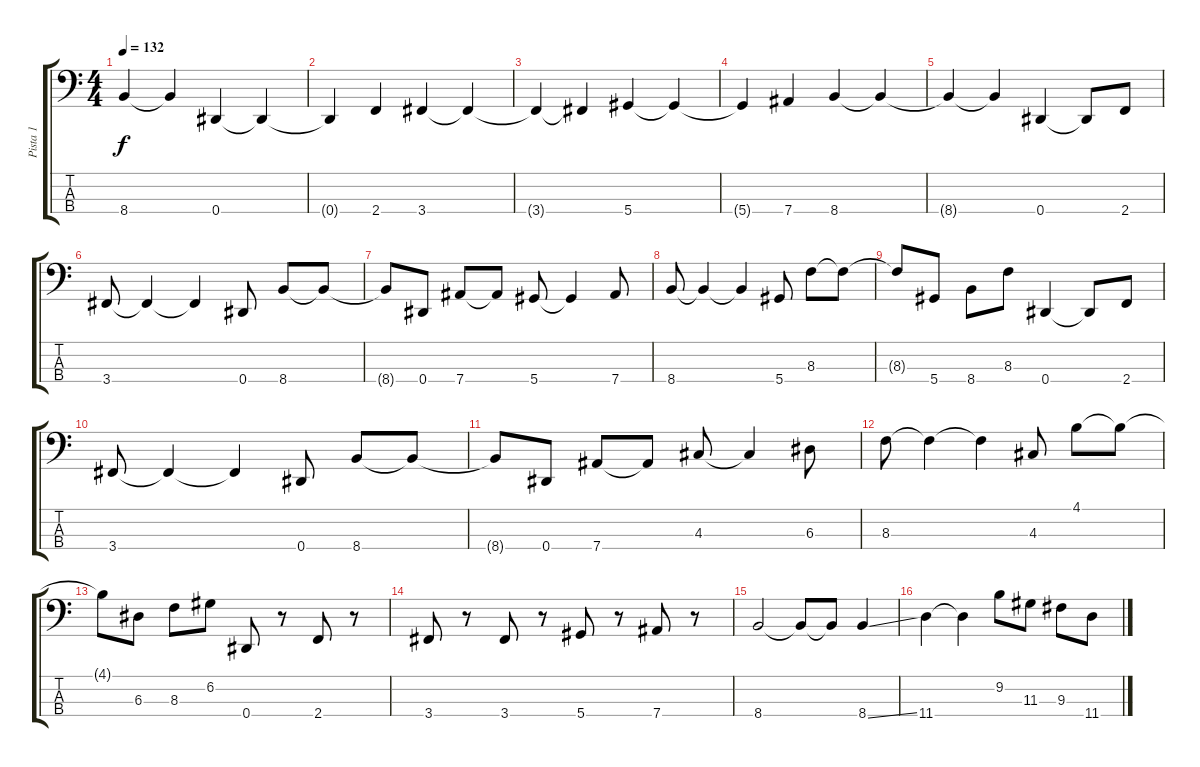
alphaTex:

\track ("Pista 1" "Pista 1") {instrument electricbassfinger}
\staff {score tabs}
\tuning (G2 D2 A1 Eb1) {hide}
\ts (4 4)
\tempo 132
\clef f4
\ks c
8.4{t}.4{dy f} 8.4{t}.4 0.4.4 0.4{t}.4 |
0.4{t}.4 2.4.4 3.4.4 3.4{t}.4 |
3.4{t}.4 3.4{t}.4 5.4.4 5.4{t}.4 |
5.4{t}.4 7.4.4 8.4.4 8.4{t}.4 |
8.4{t}.4 8.4{t}.4 0.4.4 0.4{t}.8 2.4.8 |
3.4.8 3.4{t}.4 3.4{t}.4 0.4.8 8.4.8 8.4{t}.8 |
8.4{t}.8 0.4.8 7.4.8 7.4{t}.8 5.4.8 5.4{t}.4 7.4.8 |
8.4.8 8.4{t}.4 8.4{t}.4 5.4.8 8.3.8 8.3{t}.8 |
8.3{t}.8 5.4.8 8.4.8 8.3.8 0.4.4 0.4{t}.8 2.4.8 |
3.4.8 3.4{t}.4 3.4{t}.4 0.4.8 8.4.8 8.4{t}.8 |
8.4{t}.8 0.4.8 7.4.8 7.4{t}.8 4.3.8 4.3{t}.4 6.3.8 |
8.3.8 8.3{t}.4 8.3{t}.4 4.3.8 4.1.8 4.1{t}.8 |
4.1{t}.8 6.3.8 8.3.8 6.2.8 0.4.8 r.8 2.4.8 r.8 |
3.4.8 r.8 3.4.8 r.8 5.4.8 r.8 7.4.8 r.8 |
8.4.2 8.4{t}.8 8.4{t}.8 8.4{ss}.4 |
11.4.4 11.4{t}.4 9.2.8 11.3.8 9.3.8 11.4.8
